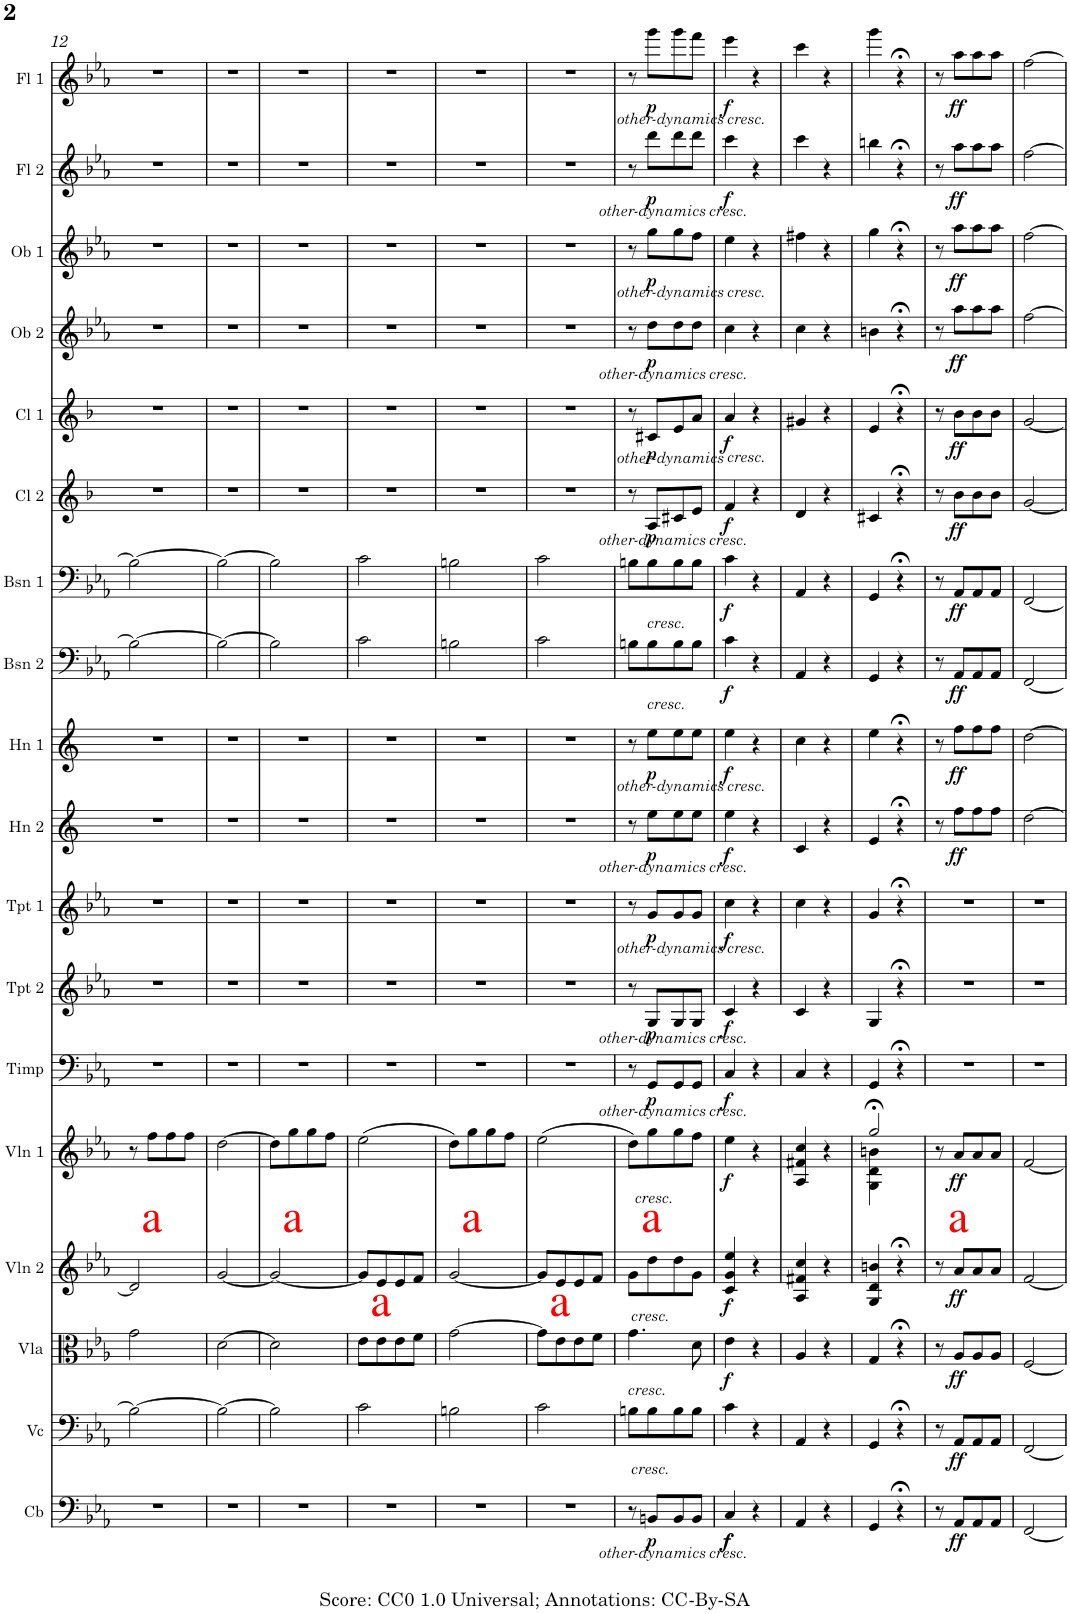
**kern	**dynam	**kern	**dynam	**kern	**dynam	**kern	**text	**dynam	**kern	**text	**dynam	**kern	**dynam	**kern	**dynam	**kern	**dynam	**kern	**dynam	**kern	**dynam	**kern	**dynam	**kern	**dynam	**kern	**dynam	**kern	**dynam	**kern	**dynam	**kern	**dynam	**kern	**dynam	**kern	**dynam
*part18	*part18	*part17	*part17	*part16	*part16	*part15	*part15	*part15	*part14	*part14	*part14	*part13	*part13	*part12	*part12	*part11	*part11	*part10	*part10	*part9	*part9	*part8	*part8	*part7	*part7	*part6	*part6	*part5	*part5	*part4	*part4	*part3	*part3	*part2	*part2	*part1	*part1
*staff18	*staff18	*staff17	*staff17	*staff16	*staff16	*staff15	*staff15	*staff15	*staff14	*staff14	*staff14	*staff13	*staff13	*staff12	*staff12	*staff11	*staff11	*staff10	*staff10	*staff9	*staff9	*staff8	*staff8	*staff7	*staff7	*staff6	*staff6	*staff5	*staff5	*staff4	*staff4	*staff3	*staff3	*staff2	*staff2	*staff1	*staff1
*I"Contrabass	*	*I"Violoncello	*	*I"Viola	*	*I"Violin 2	*	*	*I"Violin 1	*	*	*I"Timpani	*	*I"C Trumpet 2	*	*I"C Trumpet 1	*	*I"Eb Horn 2	*	*I"Eb Horn 1	*	*I"Bassoon 2	*	*I"Bassoon 1	*	*I"Bb Clarinet 2	*	*I"Bb Clarinet	*	*I"Oboe 2	*	*I"Oboe 1	*	*I"Flute 2	*	*I"Flute 1	*
*I'Cb	*	*I'Vc	*	*I'Vla	*	*I'Vln 2	*	*	*I'Vln 1	*	*	*I'Timp	*	*I'Tpt 2	*	*I'Tpt 1	*	*I'Hn 2	*	*I'Hn 1	*	*I'Bsn 2	*	*I'Bsn 1	*	*I'Cl 2	*	*I'Cl 1	*	*I'Ob 2	*	*I'Ob 1	*	*I'Fl 2	*	*I'Fl 1	*
!!LO:PB:g=z
*clefF4	*	*clefF4	*	*clefC3	*	*clefG2	*	*	*clefG2	*	*	*clefF4	*	*clefG2	*	*clefG2	*	*clefG2	*	*clefG2	*	*clefF4	*	*clefF4	*	*clefG2	*	*clefG2	*	*clefG2	*	*clefG2	*	*clefG2	*	*clefG2	*
*Trd7c12	*	*	*	*	*	*	*	*	*	*	*	*	*	*	*	*	*	*Trd4c7	*	*Trd4c7	*	*	*	*	*	*Trd1c2	*	*Trd1c2	*	*	*	*	*	*	*	*	*
*k[b-e-a-]	*	*k[b-e-a-]	*	*k[b-e-a-]	*	*k[b-e-a-]	*	*	*k[b-e-a-]	*	*	*k[b-e-a-]	*	*k[b-e-a-]	*	*k[b-e-a-]	*	*k[]	*	*k[]	*	*k[b-e-a-]	*	*k[b-e-a-]	*	*k[b-]	*	*k[b-]	*	*k[b-e-a-]	*	*k[b-e-a-]	*	*k[b-e-a-]	*	*k[b-e-a-]	*
*M2/4	*	*M2/4	*	*M2/4	*	*M2/4	*	*	*M2/4	*	*	*M2/4	*	*M2/4	*	*M2/4	*	*M2/4	*	*M2/4	*	*M2/4	*	*M2/4	*	*M2/4	*	*M2/4	*	*M2/4	*	*M2/4	*	*M2/4	*	*M2/4	*
=12	=12	=12	=12	=12	=12	=12	=12	=12	=12	=12	=12	=12	=12	=12	=12	=12	=12	=12	=12	=12	=12	=12	=12	=12	=12	=12	=12	=12	=12	=12	=12	=12	=12	=12	=12	=12	=12
2r	.	2B\_	.	2g\	.	2d/]	.	.	8r	.	.	2r	.	2r	.	2r	.	2r	.	2r	.	2B\_	.	2B\_	.	2r	.	2r	.	2r	.	2r	.	2r	.	2r	.
!	!	!	!	!	!	!	!	!	!	!LO:LY:b:color=#FF0000	!	!	!	!	!	!	!	!	!	!	!	!	!	!	!	!	!	!	!	!	!	!	!	!	!	!	!
.	.	.	.	.	.	.	.	.	8ff\L	a	.	.	.	.	.	.	.	.	.	.	.	.	.	.	.	.	.	.	.	.	.	.	.	.	.	.	.
.	.	.	.	.	.	.	.	.	8ff\	.	.	.	.	.	.	.	.	.	.	.	.	.	.	.	.	.	.	.	.	.	.	.	.	.	.	.	.
.	.	.	.	.	.	.	.	.	8ff\J	.	.	.	.	.	.	.	.	.	.	.	.	.	.	.	.	.	.	.	.	.	.	.	.	.	.	.	.
=13	=13	=13	=13	=13	=13	=13	=13	=13	=13	=13	=13	=13	=13	=13	=13	=13	=13	=13	=13	=13	=13	=13	=13	=13	=13	=13	=13	=13	=13	=13	=13	=13	=13	=13	=13	=13	=13
2r	.	2B\_	.	[2d\	.	[2g/	.	.	[2dd\	.	.	2r	.	2r	.	2r	.	2r	.	2r	.	2B\_	.	2B\_	.	2r	.	2r	.	2r	.	2r	.	2r	.	2r	.
=14	=14	=14	=14	=14	=14	=14	=14	=14	=14	=14	=14	=14	=14	=14	=14	=14	=14	=14	=14	=14	=14	=14	=14	=14	=14	=14	=14	=14	=14	=14	=14	=14	=14	=14	=14	=14	=14
2r	.	2B\]	.	2d\]	.	2g/_	.	.	8dd\L]	.	.	2r	.	2r	.	2r	.	2r	.	2r	.	2B\]	.	2B\]	.	2r	.	2r	.	2r	.	2r	.	2r	.	2r	.
!	!	!	!	!	!	!	!	!	!	!LO:LY:b:color=#FF0000	!	!	!	!	!	!	!	!	!	!	!	!	!	!	!	!	!	!	!	!	!	!	!	!	!	!	!
.	.	.	.	.	.	.	.	.	8gg\	a	.	.	.	.	.	.	.	.	.	.	.	.	.	.	.	.	.	.	.	.	.	.	.	.	.	.	.
.	.	.	.	.	.	.	.	.	8gg\	.	.	.	.	.	.	.	.	.	.	.	.	.	.	.	.	.	.	.	.	.	.	.	.	.	.	.	.
.	.	.	.	.	.	.	.	.	8ff\J	.	.	.	.	.	.	.	.	.	.	.	.	.	.	.	.	.	.	.	.	.	.	.	.	.	.	.	.
=15	=15	=15	=15	=15	=15	=15	=15	=15	=15	=15	=15	=15	=15	=15	=15	=15	=15	=15	=15	=15	=15	=15	=15	=15	=15	=15	=15	=15	=15	=15	=15	=15	=15	=15	=15	=15	=15
2r	.	2c\	.	8e-\L	.	8g/L]	.	.	(2ee-\	.	.	2r	.	2r	.	2r	.	2r	.	2r	.	2c\	.	2c\	.	2r	.	2r	.	2r	.	2r	.	2r	.	2r	.
!	!	!	!	!	!	!	!LO:LY:b:color=#FF0000	!	!	!	!	!	!	!	!	!	!	!	!	!	!	!	!	!	!	!	!	!	!	!	!	!	!	!	!	!	!
.	.	.	.	8e-\	.	8e-/	a	.	.	.	.	.	.	.	.	.	.	.	.	.	.	.	.	.	.	.	.	.	.	.	.	.	.	.	.	.	.
.	.	.	.	8e-\	.	8e-/	.	.	.	.	.	.	.	.	.	.	.	.	.	.	.	.	.	.	.	.	.	.	.	.	.	.	.	.	.	.	.
.	.	.	.	8f\J	.	8f/J	.	.	.	.	.	.	.	.	.	.	.	.	.	.	.	.	.	.	.	.	.	.	.	.	.	.	.	.	.	.	.
=16	=16	=16	=16	=16	=16	=16	=16	=16	=16	=16	=16	=16	=16	=16	=16	=16	=16	=16	=16	=16	=16	=16	=16	=16	=16	=16	=16	=16	=16	=16	=16	=16	=16	=16	=16	=16	=16
2r	.	2Bn\	.	[2g\	.	[2g/	.	.	8dd\L)	.	.	2r	.	2r	.	2r	.	2r	.	2r	.	2Bn\	.	2Bn\	.	2r	.	2r	.	2r	.	2r	.	2r	.	2r	.
!	!	!	!	!	!	!	!	!	!	!LO:LY:b:color=#FF0000	!	!	!	!	!	!	!	!	!	!	!	!	!	!	!	!	!	!	!	!	!	!	!	!	!	!	!
.	.	.	.	.	.	.	.	.	8gg\	a	.	.	.	.	.	.	.	.	.	.	.	.	.	.	.	.	.	.	.	.	.	.	.	.	.	.	.
.	.	.	.	.	.	.	.	.	8gg\	.	.	.	.	.	.	.	.	.	.	.	.	.	.	.	.	.	.	.	.	.	.	.	.	.	.	.	.
.	.	.	.	.	.	.	.	.	8ff\J	.	.	.	.	.	.	.	.	.	.	.	.	.	.	.	.	.	.	.	.	.	.	.	.	.	.	.	.
=17	=17	=17	=17	=17	=17	=17	=17	=17	=17	=17	=17	=17	=17	=17	=17	=17	=17	=17	=17	=17	=17	=17	=17	=17	=17	=17	=17	=17	=17	=17	=17	=17	=17	=17	=17	=17	=17
2r	.	2c\	.	8g\L]	.	8g/L]	.	.	(2ee-\	.	.	2r	.	2r	.	2r	.	2r	.	2r	.	2c\	.	2c\	.	2r	.	2r	.	2r	.	2r	.	2r	.	2r	.
!	!	!	!	!	!	!	!LO:LY:b:color=#FF0000	!	!	!	!	!	!	!	!	!	!	!	!	!	!	!	!	!	!	!	!	!	!	!	!	!	!	!	!	!	!
.	.	.	.	8e-\	.	8e-/	a	.	.	.	.	.	.	.	.	.	.	.	.	.	.	.	.	.	.	.	.	.	.	.	.	.	.	.	.	.	.
.	.	.	.	8e-\	.	8e-/	.	.	.	.	.	.	.	.	.	.	.	.	.	.	.	.	.	.	.	.	.	.	.	.	.	.	.	.	.	.	.
.	.	.	.	8f\J	.	8f/J	.	.	.	.	.	.	.	.	.	.	.	.	.	.	.	.	.	.	.	.	.	.	.	.	.	.	.	.	.	.	.
=18	=18	=18	=18	=18	=18	=18	=18	=18	=18	=18	=18	=18	=18	=18	=18	=18	=18	=18	=18	=18	=18	=18	=18	=18	=18	=18	=18	=18	=18	=18	=18	=18	=18	=18	=18	=18	=18
!	!	!	!	!	!	!	!	!	!LO:TX:b:i:t=cresc.	!	!	!	!	!	!	!	!	!	!	!	!	!	!	!	!	!	!	!	!	!	!	!	!	!	!	!	!
!	!	!	!	!	!	!LO:TX:b:i:t=cresc.	!	!	!	!	!	!	!	!	!	!	!	!	!	!	!	!	!	!	!	!	!	!	!	!	!	!	!	!	!	!	!
!	!	!	!	!LO:TX:b:i:t=cresc.	!	!	!	!	!	!	!	!	!	!	!	!	!	!	!	!	!	!	!	!	!	!	!	!	!	!	!	!	!	!	!	!	!
!	!	!LO:TX:b:i:t=cresc.	!	!	!	!	!	!	!	!	!	!	!	!	!	!	!	!	!	!	!	!	!	!	!	!	!	!	!	!	!	!	!	!	!	!	!
8r	.	8Bn\L	.	4.g\	.	8g\L	.	.	8dd\L)	.	.	8r	.	8r	.	8r	.	8r	.	8r	.	8Bn\L	.	8Bn\L	.	8r	.	8r	.	8r	.	8r	.	8r	.	8r	.
!	!	!	!	!	!	!	!	!	!	!	!	!	!	!	!	!	!	!	!	!	!	!	!	!	!	!	!	!	!	!	!	!	!	!	!	!LO:TX:b:i:t=cresc.	!
!	!	!	!	!	!	!	!	!	!	!	!	!	!	!	!	!	!	!	!	!	!	!	!	!	!	!	!	!	!	!	!	!	!	!LO:TX:b:i:t=cresc.	!	!	!
!	!	!	!	!	!	!	!	!	!	!	!	!	!	!	!	!	!	!	!	!	!	!	!	!	!	!	!	!	!	!	!	!LO:TX:b:i:t=cresc.	!	!	!	!	!
!	!	!	!	!	!	!	!	!	!	!	!	!	!	!	!	!	!	!	!	!	!	!	!	!	!	!	!	!	!	!LO:TX:b:i:t=cresc.	!	!	!	!	!	!	!
!	!	!	!	!	!	!	!	!	!	!	!	!	!	!	!	!	!	!	!	!	!	!	!	!	!	!	!	!LO:TX:b:i:t=cresc.	!	!	!	!	!	!	!	!	!
!	!	!	!	!	!	!	!	!	!	!	!	!	!	!	!	!	!	!	!	!	!	!	!	!	!	!LO:TX:b:i:t=cresc.	!	!	!	!	!	!	!	!	!	!	!
!	!	!	!	!	!	!	!	!	!	!	!	!	!	!	!	!	!	!	!	!	!	!	!	!LO:TX:b:i:t=cresc.	!	!	!	!	!	!	!	!	!	!	!	!	!
!	!	!	!	!	!	!	!	!	!	!	!	!	!	!	!	!	!	!	!	!	!	!LO:TX:b:i:t=cresc.	!	!	!	!	!	!	!	!	!	!	!	!	!	!	!
!	!	!	!	!	!	!	!	!	!	!	!	!	!	!	!	!	!	!	!	!LO:TX:b:i:t=cresc.	!	!	!	!	!	!	!	!	!	!	!	!	!	!	!	!	!
!	!	!	!	!	!	!	!	!	!	!	!	!	!	!	!	!	!	!LO:TX:b:i:t=cresc.	!	!	!	!	!	!	!	!	!	!	!	!	!	!	!	!	!	!	!
!	!	!	!	!	!	!	!	!	!	!	!	!	!	!	!	!LO:TX:b:i:t=cresc.	!	!	!	!	!	!	!	!	!	!	!	!	!	!	!	!	!	!	!	!	!
!	!	!	!	!	!	!	!	!	!	!	!	!	!	!LO:TX:b:i:t=cresc.	!	!	!	!	!	!	!	!	!	!	!	!	!	!	!	!	!	!	!	!	!	!	!
!	!	!	!	!	!	!	!	!	!	!	!	!LO:TX:b:i:t=cresc.	!	!	!	!	!	!	!	!	!	!	!	!	!	!	!	!	!	!	!	!	!	!	!	!	!
!LO:TX:b:i:t=cresc.	!	!	!	!	!	!	!	!	!	!	!	!	!	!	!	!	!	!	!	!	!	!	!	!	!	!	!	!	!	!	!	!	!	!	!	!	!
!	!LO:DY:b	!	!	!	!	!	!	!	!	!LO:LY:b:color=#FF0000	!	!	!	!	!	!	!	!	!	!	!	!	!	!	!	!	!	!	!	!	!	!	!	!	!	!	!
!	!LO:DY:n=1:b	!	!	!	!	!	!	!	!	!	!	!	!LO:DY:b	!	!	!	!	!	!	!	!	!	!	!	!	!	!	!	!	!	!	!	!	!	!	!	!
!	!	!	!	!	!	!	!	!	!	!	!	!	!LO:DY:n=1:b	!	!LO:DY:b	!	!	!	!	!	!	!	!	!	!	!	!	!	!	!	!	!	!	!	!	!	!
!	!	!	!	!	!	!	!	!	!	!	!	!	!	!	!LO:DY:n=1:b	!	!LO:DY:b	!	!	!	!	!	!	!	!	!	!	!	!	!	!	!	!	!	!	!	!
!	!	!	!	!	!	!	!	!	!	!	!	!	!	!	!	!	!LO:DY:n=1:b	!	!LO:DY:b	!	!	!	!	!	!	!	!	!	!	!	!	!	!	!	!	!	!
!	!	!	!	!	!	!	!	!	!	!	!	!	!	!	!	!	!	!	!LO:DY:n=1:b	!	!LO:DY:b	!	!	!	!	!	!	!	!	!	!	!	!	!	!	!	!
!	!	!	!	!	!	!	!	!	!	!	!	!	!	!	!	!	!	!	!	!	!LO:DY:n=1:b	!	!	!	!	!	!LO:DY:b	!	!	!	!	!	!	!	!	!	!
!	!	!	!	!	!	!	!	!	!	!	!	!	!	!	!	!	!	!	!	!	!	!	!	!	!	!	!LO:DY:n=1:b	!	!LO:DY:b	!	!	!	!	!	!	!	!
!	!	!	!	!	!	!	!	!	!	!	!	!	!	!	!	!	!	!	!	!	!	!	!	!	!	!	!	!	!LO:DY:n=1:b	!	!LO:DY:b	!	!	!	!	!	!
!	!	!	!	!	!	!	!	!	!	!	!	!	!	!	!	!	!	!	!	!	!	!	!	!	!	!	!	!	!	!	!LO:DY:n=1:b	!	!LO:DY:b	!	!	!	!
!	!	!	!	!	!	!	!	!	!	!	!	!	!	!	!	!	!	!	!	!	!	!	!	!	!	!	!	!	!	!	!	!	!LO:DY:n=1:b	!	!LO:DY:b	!	!
!	!	!	!	!	!	!	!	!	!	!	!	!	!	!	!	!	!	!	!	!	!	!	!	!	!	!	!	!	!	!	!	!	!	!	!LO:DY:n=1:b	!	!LO:DY:b
!	!	!	!	!	!	!	!	!	!	!	!	!	!	!	!	!	!	!	!	!	!	!	!	!	!	!	!	!	!	!	!	!	!	!	!	!	!LO:DY:n=1:b
8BBn/L	p other-dynamics	8B\	.	.	.	8dd\	.	.	8gg\	a	.	8GG/L	p other-dynamics	8G/L	p other-dynamics	8g/L	p other-dynamics	8ee\L	p other-dynamics	8ee\L	p other-dynamics	8B\	.	8B\	.	8A/L	p other-dynamics	8c#X/L	p other-dynamics	8dd\L	p other-dynamics	8gg\L	p other-dynamics	8ddd\L	p other-dynamics	8ggg\L	p other-dynamics
8BB/	.	8B\	.	.	.	8dd\	.	.	8gg\	.	.	8GG/	.	8G/	.	8g/	.	8ee\	.	8ee\	.	8B\	.	8B\	.	8c#X/	.	8e/	.	8dd\	.	8gg\	.	8ddd\	.	8ggg\	.
8BB/J	.	8B\J	.	8d\	.	8g\J	.	.	8ff\J	.	.	8GG/J	.	8G/J	.	8g/J	.	8ee\J	.	8ee\J	.	8B\J	.	8B\J	.	8e/J	.	8a/J	.	8dd\J	.	8ff\J	.	8ddd\J	.	8fff\J	.
=19	=19	=19	=19	=19	=19	=19	=19	=19	=19	=19	=19	=19	=19	=19	=19	=19	=19	=19	=19	=19	=19	=19	=19	=19	=19	=19	=19	=19	=19	=19	=19	=19	=19	=19	=19	=19	=19
!	!LO:DY:b	!	!	!	!	!	!	!	!	!	!	!	!	!	!	!	!	!	!	!	!	!	!	!	!	!	!	!	!	!	!	!	!	!	!	!	!
!	!LO:DY:n=1:b	!	!	!	!LO:DY:b	!	!	!LO:DY:b	!	!	!LO:DY:b	!	!LO:DY:b	!	!LO:DY:b	!	!LO:DY:b	!	!LO:DY:b	!	!LO:DY:b	!	!LO:DY:b	!	!LO:DY:b	!	!LO:DY:b	!	!LO:DY:b	!	!	!	!	!	!LO:DY:b	!	!LO:DY:b
4C/	f f	4c\	.	4e-\	f	4c/ 4g/ 4ee-/	.	f	4ee-\	.	f	4C/	f	4c/	f	4cc\	f	4ee\	f	4ee\	f	4c\	f	4c\	f	4f/	f	4a/	f	4cc\	.	4ee-\	.	4ccc\	f	4eee-\	f
4r	.	4r	.	4r	.	4r	.	.	4r	.	.	4r	.	4r	.	4r	.	4r	.	4r	.	4r	.	4r	.	4r	.	4r	.	4r	.	4r	.	4r	.	4r	.
=20	=20	=20	=20	=20	=20	=20	=20	=20	=20	=20	=20	=20	=20	=20	=20	=20	=20	=20	=20	=20	=20	=20	=20	=20	=20	=20	=20	=20	=20	=20	=20	=20	=20	=20	=20	=20	=20
4AA-/	.	4AA-/	.	4A-/	.	4A-/ 4f#X/ 4cc/	.	.	4A-/ 4f#X/ 4cc/	.	.	4C/	.	4c/	.	4cc\	.	4c/	.	4cc\	.	4AA-/	.	4AA-/	.	4d/	.	4g#X/	.	4cc\	.	4ff#X\	.	4ccc\	.	4ccc\	.
4r	.	4r	.	4r	.	4r	.	.	4r	.	.	4r	.	4r	.	4r	.	4r	.	4r	.	4r	.	4r	.	4r	.	4r	.	4r	.	4r	.	4r	.	4r	.
=21	=21	=21	=21	=21	=21	=21	=21	=21	=21	=21	=21	=21	=21	=21	=21	=21	=21	=21	=21	=21	=21	=21	=21	=21	=21	=21	=21	=21	=21	=21	=21	=21	=21	=21	=21	=21	=21
*	*	*	*	*	*	*	*	*	*^	*	*	*	*	*	*	*	*	*	*	*	*	*	*	*	*	*	*	*	*	*	*	*	*	*	*	*	*
4GG/	.	4GG/	.	4G/	.	4G/ 4d/ 4bn/	.	.	2gg;</	4G\ 4d\ 4bn\	.	.	4GG/	.	4G/	.	4g/	.	4e/	.	4ee\	.	4GG/	.	4GG/	.	4c#X/	.	4e/	.	4bn\	.	4gg\	.	4bbn\	.	4ggg\	.
4r;<	.	4r;<	.	4r;<	.	4r;<	.	.	.	4ryy	.	.	4r;<	.	4r;<	.	4r;<	.	4r;<	.	4r;<	.	4r	.	4r;<	.	4r;<	.	4r;<	.	4r;<	.	4r;<	.	4r;<	.	4r;<	.
*	*	*	*	*	*	*	*	*	*v	*v	*	*	*	*	*	*	*	*	*	*	*	*	*	*	*	*	*	*	*	*	*	*	*	*	*	*	*	*
=22	=22	=22	=22	=22	=22	=22	=22	=22	=22	=22	=22	=22	=22	=22	=22	=22	=22	=22	=22	=22	=22	=22	=22	=22	=22	=22	=22	=22	=22	=22	=22	=22	=22	=22	=22	=22	=22
8r	.	8r	.	8r	.	8r	.	.	8r	.	.	2r	.	2r	.	2r	.	8r	.	8r	.	8r	.	8r	.	8r	.	8r	.	8r	.	8r	.	8r	.	8r	.
!	!LO:DY:b	!	!LO:DY:b	!	!LO:DY:b	!	!	!LO:DY:b	!	!LO:LY:b:color=#FF0000	!LO:DY:b	!	!	!	!	!	!	!	!LO:DY:b	!	!LO:DY:b	!	!LO:DY:b	!	!LO:DY:b	!	!LO:DY:b	!	!LO:DY:b	!	!LO:DY:b	!	!LO:DY:b	!	!LO:DY:b	!	!LO:DY:b
8AA-/L	ff	8AA-/L	ff	8A-/L	ff	8a-/L	.	ff	8a-/L	a	ff	.	.	.	.	.	.	8ff\L	ff	8ff\L	ff	8AA-/L	ff	8AA-/L	ff	8b-\L	ff	8b-\L	ff	8aa-\L	ff	8aa-\L	ff	8aa-\L	ff	8aa-\L	ff
8AA-/	.	8AA-/	.	8A-/	.	8a-/	.	.	8a-/	.	.	.	.	.	.	.	.	8ff\	.	8ff\	.	8AA-/	.	8AA-/	.	8b-\	.	8b-\	.	8aa-\	.	8aa-\	.	8aa-\	.	8aa-\	.
8AA-/J	.	8AA-/J	.	8A-/J	.	8a-/J	.	.	8a-/J	.	.	.	.	.	.	.	.	8ff\J	.	8ff\J	.	8AA-/J	.	8AA-/J	.	8b-\J	.	8b-\J	.	8aa-\J	.	8aa-\J	.	8aa-\J	.	8aa-\J	.
=23	=23	=23	=23	=23	=23	=23	=23	=23	=23	=23	=23	=23	=23	=23	=23	=23	=23	=23	=23	=23	=23	=23	=23	=23	=23	=23	=23	=23	=23	=23	=23	=23	=23	=23	=23	=23	=23
[2FF/	.	[2FF/	.	[2F/	.	[2f/	.	.	[2f/	.	.	2r	.	2r	.	2r	.	[2dd\	.	[2dd\	.	[2FF/	.	[2FF/	.	[2g/	.	[2g/	.	[2ff\	.	[2ff\	.	[2ff\	.	[2ff\	.
=	=	=	=	=	=	=	=	=	=	=	=	=	=	=	=	=	=	=	=	=	=	=	=	=	=	=	=	=	=	=	=	=	=	=	=	=	=
*-	*-	*-	*-	*-	*-	*-	*-	*-	*-	*-	*-	*-	*-	*-	*-	*-	*-	*-	*-	*-	*-	*-	*-	*-	*-	*-	*-	*-	*-	*-	*-	*-	*-	*-	*-	*-	*-
